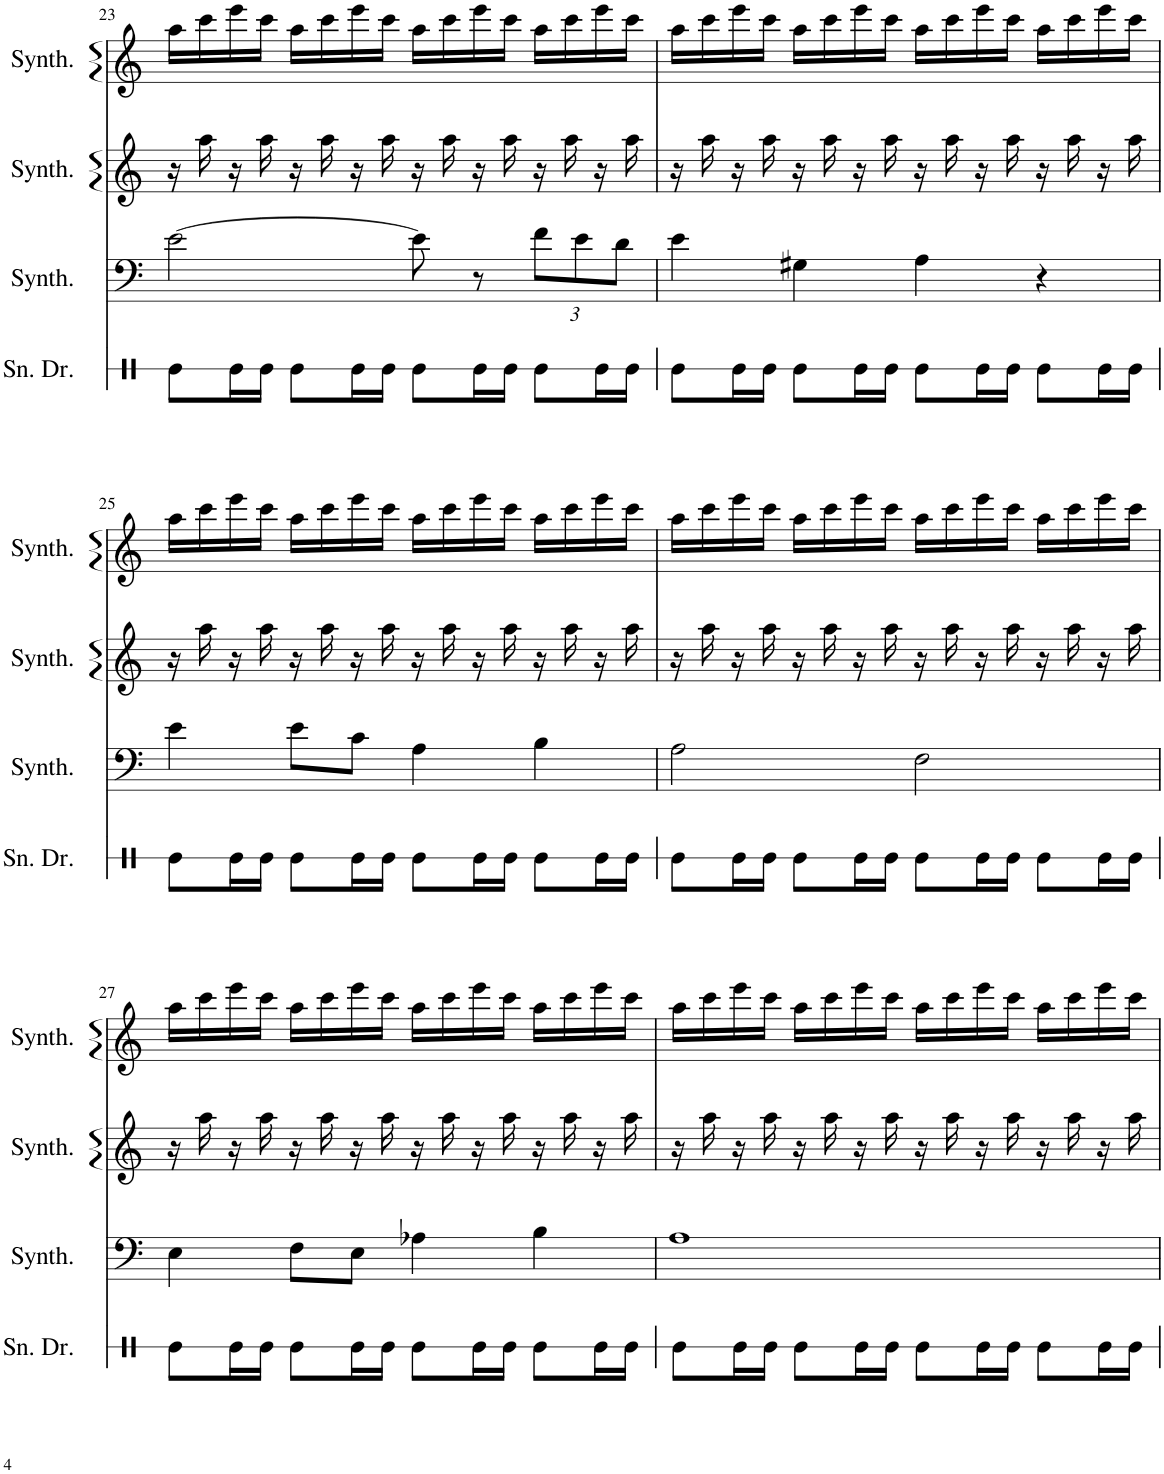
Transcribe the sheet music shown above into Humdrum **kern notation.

**kern	**kern	**kern	**kern
*part4	*part3	*part2	*part1
*staff4	*staff3	*staff2	*staff1
*I"Snare Drum	*I"Saw Synthesizer	*I"Square Synthesizer	*I"Square Synthesizer
*I'Sn. Dr.	*I'Synth.	*I'Synth.	*I'Synth.
!!LO:PB:g=z
*clefX	*clefF4	*clefG2	*clefG2
*k[]	*k[]	*k[]	*k[]
*M4/4	*M4/4	*M4/4	*M4/4
=23	=23	=23	=23
8Re\L	[2e\	16r	16aa\LL
.	.	16aa\	16ccc\
16Re\L	.	16r	16eee\
16Re\JJ	.	16aa\	16ccc\JJ
8Re\L	.	16r	16aa\LL
.	.	16aa\	16ccc\
16Re\L	.	16r	16eee\
16Re\JJ	.	16aa\	16ccc\JJ
8Re\L	8e\]	16r	16aa\LL
.	.	16aa\	16ccc\
16Re\L	8r	16r	16eee\
16Re\JJ	.	16aa\	16ccc\JJ
*	*Xbrackettup	*	*
8Re\L	12f\L	16r	16aa\LL
.	.	16aa\	16ccc\
.	12e\	.	.
16Re\L	.	16r	16eee\
.	12d\J	.	.
16Re\JJ	.	16aa\	16ccc\JJ
=24	=24	=24	=24
8Re\L	4e\	16r	16aa\LL
.	.	16aa\	16ccc\
16Re\L	.	16r	16eee\
16Re\JJ	.	16aa\	16ccc\JJ
8Re\L	4G#X\	16r	16aa\LL
.	.	16aa\	16ccc\
16Re\L	.	16r	16eee\
16Re\JJ	.	16aa\	16ccc\JJ
8Re\L	4A\	16r	16aa\LL
.	.	16aa\	16ccc\
16Re\L	.	16r	16eee\
16Re\JJ	.	16aa\	16ccc\JJ
8Re\L	4r	16r	16aa\LL
.	.	16aa\	16ccc\
16Re\L	.	16r	16eee\
16Re\JJ	.	16aa\	16ccc\JJ
!!LO:LB:g=z
=25	=25	=25	=25
8Re\L	4e\	16r	16aa\LL
.	.	16aa\	16ccc\
16Re\L	.	16r	16eee\
16Re\JJ	.	16aa\	16ccc\JJ
8Re\L	8e\L	16r	16aa\LL
.	.	16aa\	16ccc\
16Re\L	8c\J	16r	16eee\
16Re\JJ	.	16aa\	16ccc\JJ
8Re\L	4A\	16r	16aa\LL
.	.	16aa\	16ccc\
16Re\L	.	16r	16eee\
16Re\JJ	.	16aa\	16ccc\JJ
8Re\L	4B\	16r	16aa\LL
.	.	16aa\	16ccc\
16Re\L	.	16r	16eee\
16Re\JJ	.	16aa\	16ccc\JJ
=26	=26	=26	=26
8Re\L	2A\	16r	16aa\LL
.	.	16aa\	16ccc\
16Re\L	.	16r	16eee\
16Re\JJ	.	16aa\	16ccc\JJ
8Re\L	.	16r	16aa\LL
.	.	16aa\	16ccc\
16Re\L	.	16r	16eee\
16Re\JJ	.	16aa\	16ccc\JJ
8Re\L	2F\	16r	16aa\LL
.	.	16aa\	16ccc\
16Re\L	.	16r	16eee\
16Re\JJ	.	16aa\	16ccc\JJ
8Re\L	.	16r	16aa\LL
.	.	16aa\	16ccc\
16Re\L	.	16r	16eee\
16Re\JJ	.	16aa\	16ccc\JJ
!!LO:LB:g=z
=27	=27	=27	=27
8Re\L	4E\	16r	16aa\LL
.	.	16aa\	16ccc\
16Re\L	.	16r	16eee\
16Re\JJ	.	16aa\	16ccc\JJ
8Re\L	8F\L	16r	16aa\LL
.	.	16aa\	16ccc\
16Re\L	8E\J	16r	16eee\
16Re\JJ	.	16aa\	16ccc\JJ
8Re\L	4A-X\	16r	16aa\LL
.	.	16aa\	16ccc\
16Re\L	.	16r	16eee\
16Re\JJ	.	16aa\	16ccc\JJ
8Re\L	4B\	16r	16aa\LL
.	.	16aa\	16ccc\
16Re\L	.	16r	16eee\
16Re\JJ	.	16aa\	16ccc\JJ
=28	=28	=28	=28
8Re\L	1A	16r	16aa\LL
.	.	16aa\	16ccc\
16Re\L	.	16r	16eee\
16Re\JJ	.	16aa\	16ccc\JJ
8Re\L	.	16r	16aa\LL
.	.	16aa\	16ccc\
16Re\L	.	16r	16eee\
16Re\JJ	.	16aa\	16ccc\JJ
8Re\L	.	16r	16aa\LL
.	.	16aa\	16ccc\
16Re\L	.	16r	16eee\
16Re\JJ	.	16aa\	16ccc\JJ
8Re\L	.	16r	16aa\LL
.	.	16aa\	16ccc\
16Re\L	.	16r	16eee\
16Re\JJ	.	16aa\	16ccc\JJ
=	=	=	=
*-	*-	*-	*-
